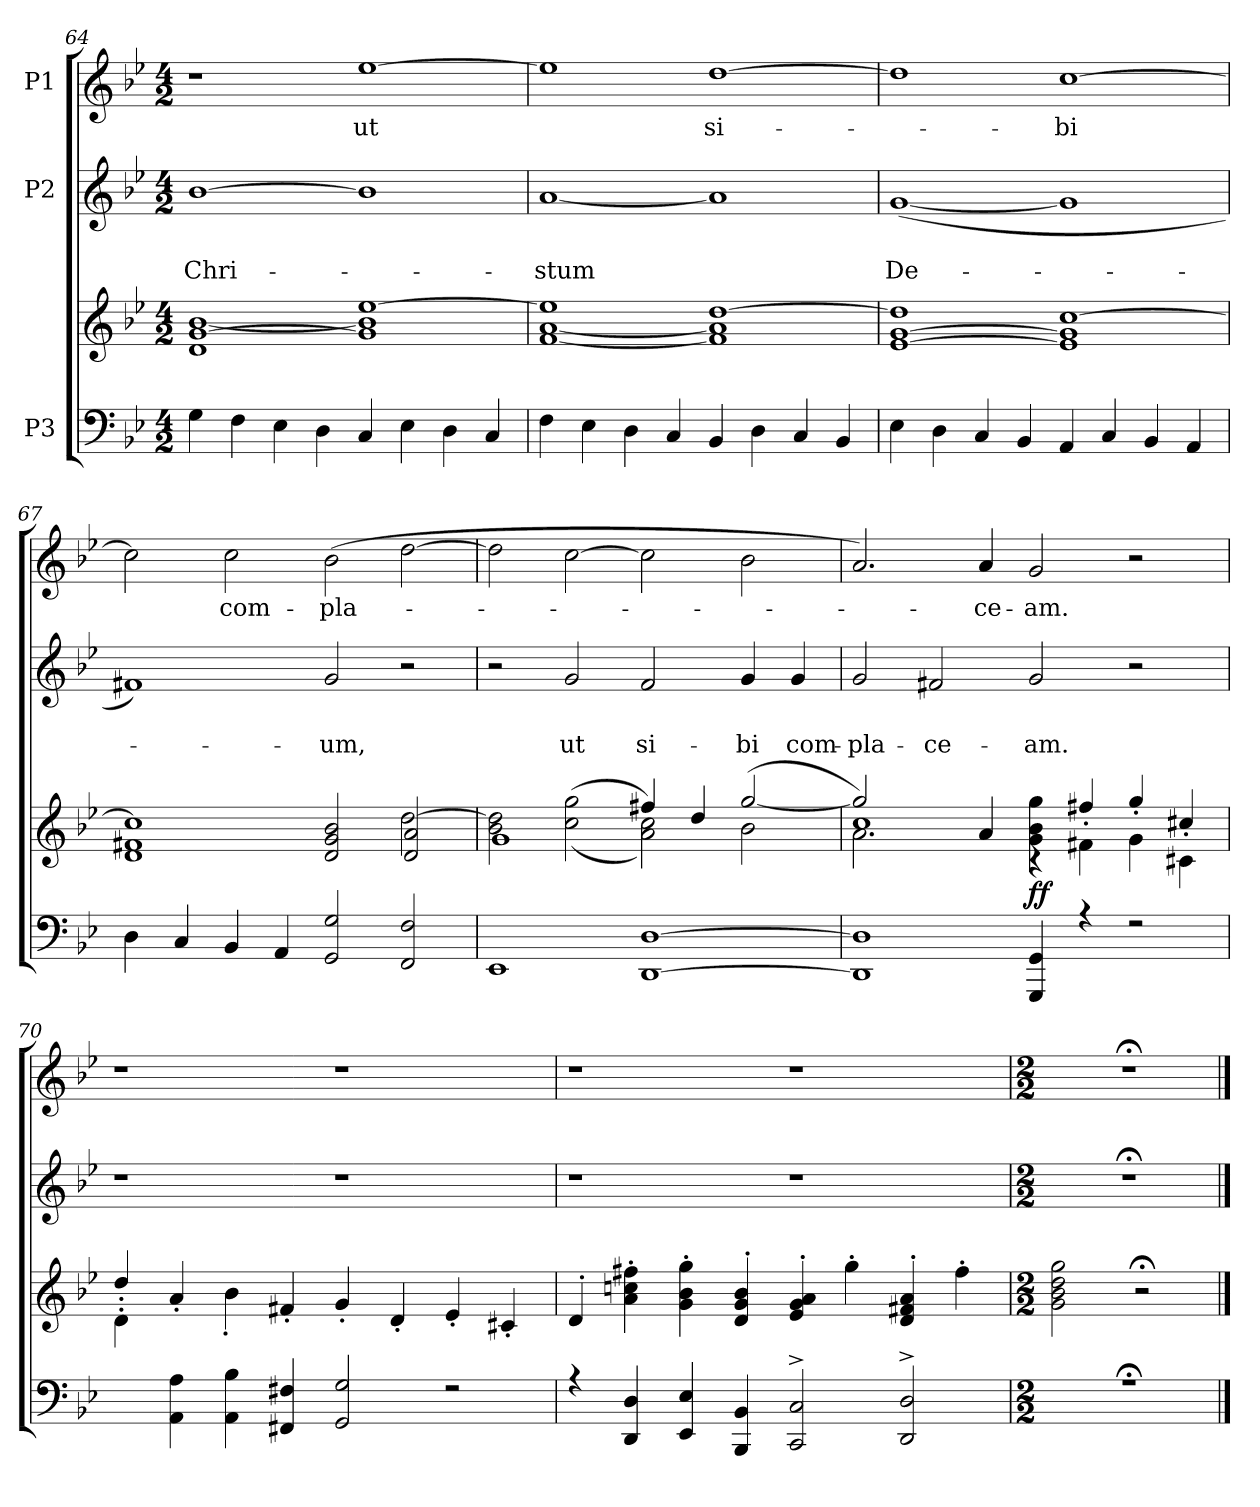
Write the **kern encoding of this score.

**kern	**kern	**dynam	**kern	**text	**text	**kern	**text
*part3	*part3	*part3	*part2	*part2	*part2	*part1	*part1
*staff4	*staff3	*staff3/4	*staff2	*staff2	*staff2	*staff1	*staff1
*I"P3	*	*	*I"P2	*	*	*I"P1	*
*clefF4	*clefG2	*	*clefG2	*	*	*clefG2	*
*k[b-e-]	*k[b-e-]	*	*k[b-e-]	*	*	*k[b-e-]	*
*B-:	*B-:	*	*B-:	*	*	*B-:	*
*M4/2	*M4/2	*	*M4/2	*	*	*M4/2	*
=64	=64	=64	=64	=64	=64	=64	=64
*^	*^	*	*	*	*	*	*
*	*	*	*^	*	*	*	*	*	*
!	!	!	!	!	!	!	!	!LO:LY:b	!	!
4G\	0ryy	[<1g	1d [>1b-	1ryy	.	[>1b-	.	Chri-	1r	.
4F\	.	.	.	.	.	.	.	.	.	.
4E-\	.	.	.	.	.	.	.	.	.	.
4D\	.	.	.	.	.	.	.	.	.	.
!	!	!	!	!	!	!	!	!	!	!LO:LY:b
4C/	.	1g]	1b-]	[>1ee-	.	1b-]	.	.	[>1ee-	ut
4E-\	.	.	.	.	.	.	.	.	.	.
4D\	.	.	.	.	.	.	.	.	.	.
4C/	.	.	.	.	.	.	.	.	.	.
=65	=65	=65	=65	=65	=65	=65	=65	=65	=65	=65
!	!	!	!	!	!	!	!	!LO:LY:b	!	!
4F\	0ryy	0ryy	[<1f [>1a	1ee-]	.	[<1a	.	-stum	1ee-]	.
4E-\	.	.	.	.	.	.	.	.	.	.
4D\	.	.	.	.	.	.	.	.	.	.
4C/	.	.	.	.	.	.	.	.	.	.
!	!	!	!	!	!	!	!	!	!	!LO:LY:b
4BB-/	.	.	1f] 1a]	[>1dd	.	1a]	.	.	[>1dd	si-
4D\	.	.	.	.	.	.	.	.	.	.
4C/	.	.	.	.	.	.	.	.	.	.
4BB-/	.	.	.	.	.	.	.	.	.	.
=66	=66	=66	=66	=66	=66	=66	=66	=66	=66	=66
!	!	!	!	!	!	!	!	!LO:LY:b	!	!
4E-\	0ryy	[<1e- [>1g	0ryy	1dd]	.	(<[<1g	.	De-	1dd]	.
4D\	.	.	.	.	.	.	.	.	.	.
4C/	.	.	.	.	.	.	.	.	.	.
4BB-/	.	.	.	.	.	.	.	.	.	.
!	!	!	!	!	!	!	!	!	!	!LO:LY:b
4AA/	.	1e-] 1g]	.	[>1cc	.	1g]	.	.	[>1cc	-bi
4C/	.	.	.	.	.	.	.	.	.	.
4BB-/	.	.	.	.	.	.	.	.	.	.
4AA/	.	.	.	.	.	.	.	.	.	.
=67	=67	=67	=67	=67	=67	=67	=67	=67	=67	=67
4D\	0ryy	1d 1f#X	1.ryy	1cc]	.	1f#X)	.	.	2cc\]	.
4C/	.	.	.	.	.	.	.	.	.	.
!	!	!	!	!	!	!	!	!	!	!LO:LY:b
4BB-/	.	.	.	.	.	.	.	.	2cc\	com-
4AA/	.	.	.	.	.	.	.	.	.	.
!	!	!	!	!	!	!	!	!LO:LY:b	!	!LO:LY:b
2GG/ 2G/	.	2d/ 2g/ 2b-/	.	1ryy	.	2g/	.	-um,	(>2b-\	-pla-
2FF/ 2F/	.	[>2dd\	2d/ 2a/	.	.	2r	.	.	[>2dd\	.
!!LO:LB:g=z
=68	=68	=68	=68	=68	=68	=68	=68	=68	=68	=68
1EE-	0ryy	2b-\ 2dd\]	1g	0ryy	.	2r	.	.	2dd\]	.
!	!	!	!	!	!	!	!	!LO:LY:b	!	!
.	.	(>(<2cc\ 2gg\	.	.	.	2g/	.	ut	[>2cc\	.
!	!	!	!	!	!	!	!	!LO:LY:b	!	!
[<1DD [>1D	.	2a\ 2cc\))	4ff#X/	.	.	2f/	.	si-	2cc\]	.
.	.	.	4dd/	.	.	.	.	.	.	.
!	!	!	!	!	!	!	!	!LO:LY:b	!	!
.	.	(<2b-\	[>2gg/	.	.	4g/	.	-bi	2b-\	.
!	!	!	!	!	!	!	!	!LO:LY:b	!	!
.	.	.	.	.	.	4g/	.	com-	.	.
=69	=69	=69	=69	=69	=69	=69	=69	=69	=69	=69
!	!	!	!	!	!	!	!	!LO:LY:b	!	!
1DD] 1D]	0ryy	2.a\)	2gg/]	1cc	.	2g/	.	-pla-	2.a/)	.
!	!	!	!	!	!	!	!	!LO:LY:b	!	!
.	.	.	2ryy	.	.	2f#X/	.	-ce-	.	.
!	!	!	!	!	!	!	!	!	!	!LO:LY:b
.	.	4a/	.	.	.	.	.	.	4a/	-ce-
!	!	!	!	!	!LO:DY:b	!	!	!LO:LY:b	!	!LO:LY:b
4GGG/ 4GG/	.	4g\ 4b-\ 4gg\	4rc	1ryy	ff	2g/	.	-am.	2g/	-am.
4r	.	4f#X\	4ff#X'>/	.	.	.	.	.	.	.
2r	.	4g\	4gg'>/	.	.	2r	.	.	2r	.
.	.	4c#X\	4cc#X'>/	.	.	.	.	.	.	.
=70	=70	=70	=70	=70	=70	=70	=70	=70	=70	=70
4ryy	0ryy	0ryy	4dd'>/	4d'>\	.	1r	.	.	1r	.
4AA\ 4A\	.	.	4a'>/	1..ryy	.	.	.	.	.	.
4AA\ 4B-\	.	.	4b-'>\	.	.	.	.	.	.	.
4FF#X/ 4F#X/	.	.	4f#X'>/	.	.	.	.	.	.	.
2GG/ 2G/	.	.	4g'</	.	.	1r	.	.	1r	.
.	.	.	4d'</	.	.	.	.	.	.	.
2r	.	.	4e-'</	.	.	.	.	.	.	.
.	.	.	4c#X'</	.	.	.	.	.	.	.
=71	=71	=71	=71	=71	=71	=71	=71	=71	=71	=71
4r	0ryy	0ryy	0ryy	4d'>/	.	1r	.	.	1r	.
4DD/ 4D/	.	.	.	4a\'> 4ccni\'> 4ff#X\'>	.	.	.	.	.	.
4EE-/ 4E-/	.	.	.	4g\'> 4b-\'> 4gg\'>	.	.	.	.	.	.
4BBB-/ 4BB-/	.	.	.	4d/'> 4g/'> 4b-/'>	.	.	.	.	.	.
2CC/^< 2C/^<	.	.	.	4e-/'> 4g/'> 4a/'>	.	1r	.	.	1r	.
.	.	.	.	4gg'>\	.	.	.	.	.	.
2DD/^< 2D/^<	.	.	.	4d/'> 4f#X/'> 4a/'>	.	.	.	.	.	.
.	.	.	.	4ff#'>\	.	.	.	.	.	.
=72	=72	=72	=72	=72	=72	=72	=72	=72	=72	=72
*M2/2	*	*M2/2	*	*	*	*M2/2	*	*	*M2/2	*
1r;<	1ryy	1ryy	1ryy	2g\ 2b-\ 2dd\ 2gg\	.	1r;<	.	.	1r;<	.
.	.	.	.	2r;<	.	.	.	.	.	.
*v	*v	*	*	*	*	*	*	*	*	*
*	*v	*v	*v	*	*	*	*	*	*
==	==	==	==	==	==	==	==
*-	*-	*-	*-	*-	*-	*-	*-
